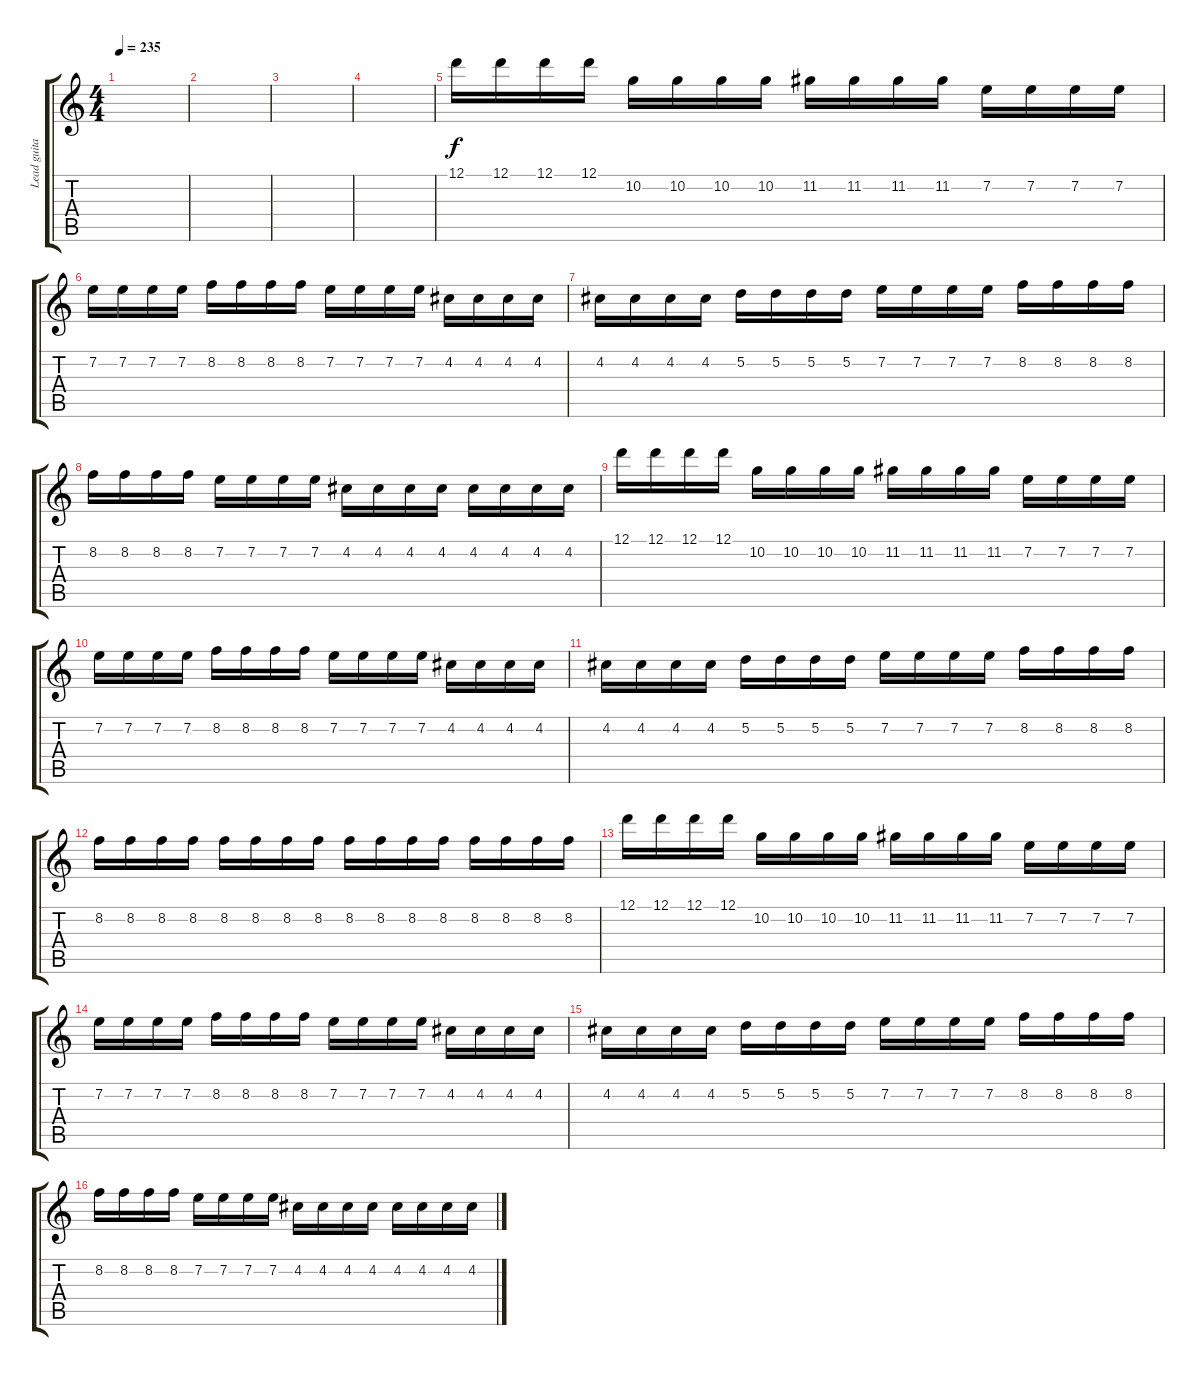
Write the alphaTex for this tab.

\track ("Lead guitar 1" "Lead guita") {instrument distortionguitar}
\staff {score tabs}
\tuning (D4 A3 F3 C3 G2 D2) {hide}
\ts (4 4)
\tempo 235
\clef g2
\ks c
|
|
|
|
12.1.16 12.1.16 12.1.16 12.1.16 10.2.16 10.2.16 10.2.16 10.2.16 11.2.16 11.2.16 11.2.16 11.2.16 7.2.16 7.2.16 7.2.16 7.2.16 |
7.2.16 7.2.16 7.2.16 7.2.16 8.2.16 8.2.16 8.2.16 8.2.16 7.2.16 7.2.16 7.2.16 7.2.16 4.2.16 4.2.16 4.2.16 4.2.16 |
4.2.16 4.2.16 4.2.16 4.2.16 5.2.16 5.2.16 5.2.16 5.2.16 7.2.16 7.2.16 7.2.16 7.2.16 8.2.16 8.2.16 8.2.16 8.2.16 |
8.2.16 8.2.16 8.2.16 8.2.16 7.2.16 7.2.16 7.2.16 7.2.16 4.2.16 4.2.16 4.2.16 4.2.16 4.2.16 4.2.16 4.2.16 4.2.16 |
12.1.16 12.1.16 12.1.16 12.1.16 10.2.16 10.2.16 10.2.16 10.2.16 11.2.16 11.2.16 11.2.16 11.2.16 7.2.16 7.2.16 7.2.16 7.2.16 |
7.2.16 7.2.16 7.2.16 7.2.16 8.2.16 8.2.16 8.2.16 8.2.16 7.2.16 7.2.16 7.2.16 7.2.16 4.2.16 4.2.16 4.2.16 4.2.16 |
4.2.16 4.2.16 4.2.16 4.2.16 5.2.16 5.2.16 5.2.16 5.2.16 7.2.16 7.2.16 7.2.16 7.2.16 8.2.16 8.2.16 8.2.16 8.2.16 |
8.2.16 8.2.16 8.2.16 8.2.16 8.2.16 8.2.16 8.2.16 8.2.16 8.2.16 8.2.16 8.2.16 8.2.16 8.2.16 8.2.16 8.2.16 8.2.16 |
12.1.16 12.1.16 12.1.16 12.1.16 10.2.16 10.2.16 10.2.16 10.2.16 11.2.16 11.2.16 11.2.16 11.2.16 7.2.16 7.2.16 7.2.16 7.2.16 |
7.2.16 7.2.16 7.2.16 7.2.16 8.2.16 8.2.16 8.2.16 8.2.16 7.2.16 7.2.16 7.2.16 7.2.16 4.2.16 4.2.16 4.2.16 4.2.16 |
4.2.16 4.2.16 4.2.16 4.2.16 5.2.16 5.2.16 5.2.16 5.2.16 7.2.16 7.2.16 7.2.16 7.2.16 8.2.16 8.2.16 8.2.16 8.2.16 |
8.2.16 8.2.16 8.2.16 8.2.16 7.2.16 7.2.16 7.2.16 7.2.16 4.2.16 4.2.16 4.2.16 4.2.16 4.2.16 4.2.16 4.2.16 4.2.16
